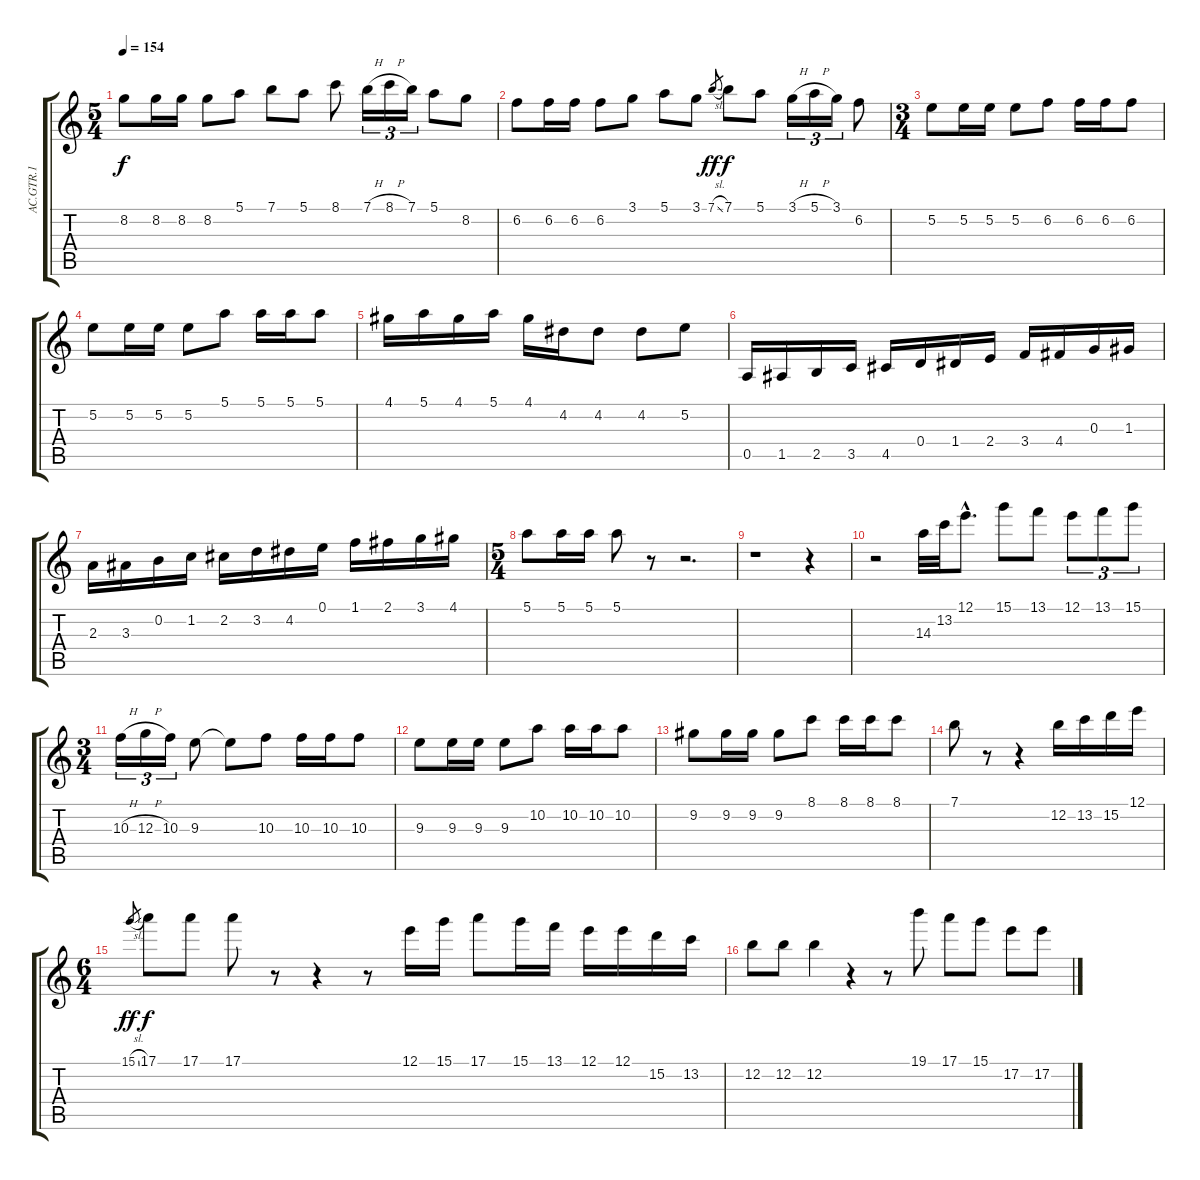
\track ("AC.GTR.1" "AC.GTR.1") {instrument acousticguitarnylon}
\staff {score tabs}
\tuning (E4 B3 G3 D3 A2 E2) {hide}
\ts (5 4)
\tempo 154
\clef g2
\ks c
8.2.8{dy f} 8.2.16 8.2.16 8.2.8 5.1.8 7.1.8 5.1.8 8.1.8 7.1{h}.16{tu (3 2)} 8.1{h}.16{tu (3 2)} 7.1.16{tu (3 2)} 5.1.8 8.2.8 |
6.2.8 6.2.16 6.2.16 6.2.8 3.1.8 5.1.8 3.1.8 7.1{sl}.8{gr dy ff} 7.1.8{dy f} 5.1.8 3.1{h}.16{tu (3 2)} 5.1{h}.16{tu (3 2)} 3.1.16{tu (3 2)} 6.2.8 |
\ts (3 4)
5.2.8 5.2.16 5.2.16 5.2.8 6.2.8 6.2.16 6.2.16 6.2.8 |
5.2.8 5.2.16 5.2.16 5.2.8 5.1.8 5.1.16 5.1.16 5.1.8 |
4.1.16 5.1.16 4.1.16 5.1.16 4.1.16 4.2.16 4.2.8 4.2.8 5.2.8 |
0.5.16 1.5.16 2.5.16 3.5.16 4.5.16 0.4.16 1.4.16 2.4.16 3.4.16 4.4.16 0.3.16 1.3.16 |
2.3.16 3.3.16 0.2.16 1.2.16 2.2.16 3.2.16 4.2.16 0.1.16 1.1.16 2.1.16 3.1.16 4.1.16 |
\ts (5 4)
5.1.8 5.1.16 5.1.16 5.1.8 r.8 r.2{d} |
r.1 r.4 |
r.2 14.3.32 13.2.32 12.1{hac}.8{d} 15.1.8 13.1.8 12.1.8{tu (3 2)} 13.1.8{tu (3 2)} 15.1.8{tu (3 2)} |
\ts (3 4)
10.3{h}.16{tu (3 2)} 12.3{h}.16{tu (3 2)} 10.3.16{tu (3 2)} 9.3.8 9.3{t}.8 10.3.8 10.3.16 10.3.16 10.3.8 |
9.3.8 9.3.16 9.3.16 9.3.8 10.2.8 10.2.16 10.2.16 10.2.8 |
9.2.8 9.2.16 9.2.16 9.2.8 8.1.8 8.1.16 8.1.16 8.1.8 |
7.1.8 r.8 r.4 12.2.16 13.2.16 15.2.16 12.1.16 |
\ts (6 4)
15.1{sl}.8{gr dy ff} 17.1.8{dy f} 17.1.8 17.1.8 r.8 r.4 r.8 12.1.16 15.1.16 17.1.8 15.1.16 13.1.16 12.1.16 12.1.16 15.2.16 13.2.16 |
12.2.8 12.2.8 12.2.4 r.4 r.8 19.1.8 17.1.8 15.1.8 17.2.8 17.2.8
